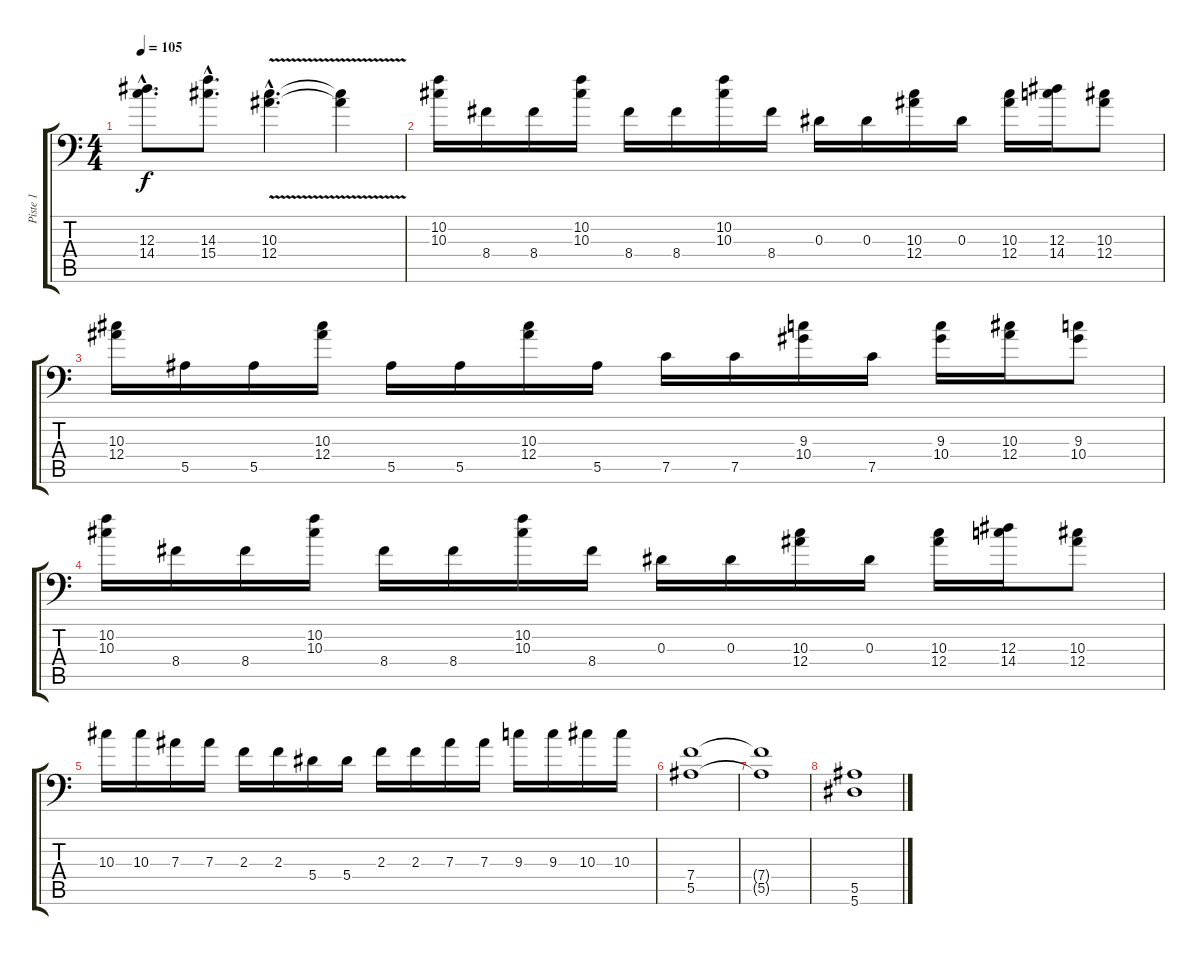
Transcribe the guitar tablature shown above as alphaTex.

\track ("Piste 1" "Piste 1") {instrument distortionguitar}
\staff {score tabs}
\tuning (C4 G3 Eb3 Bb2 F2 Bb1) {hide}
\ts (4 4)
\tempo 105
\clef f4
\ks c
(12.3{hac} 14.4{hac}).8{d dy f} (14.3{hac} 15.4{hac}).8{d} (10.3{v hac} 12.4{v hac}).4{d} (10.3{t} 12.4{t}).4 |
(10.2 10.3).16 8.4.16 8.4.16 (10.2 10.3).16 8.4.16 8.4.16 (10.2 10.3).16 8.4.16 0.3.16 0.3.16 (10.3 12.4).16 0.3.16 (10.3 12.4).16 (12.3 14.4).16 (10.3 12.4).8 |
(10.3 12.4).16 5.5.16 5.5.16 (10.3 12.4).16 5.5.16 5.5.16 (10.3 12.4).16 5.5.16 7.5.16 7.5.16 (9.3 10.4).16 7.5.16 (9.3 10.4).16 (10.3 12.4).16 (9.3 10.4).8 |
(10.2 10.3).16 8.4.16 8.4.16 (10.2 10.3).16 8.4.16 8.4.16 (10.2 10.3).16 8.4.16 0.3.16 0.3.16 (10.3 12.4).16 0.3.16 (10.3 12.4).16 (12.3 14.4).16 (10.3 12.4).8 |
10.3.16 10.3.16 7.3.16 7.3.16 2.3.16 2.3.16 5.4.16 5.4.16 2.3.16 2.3.16 7.3.16 7.3.16 9.3.16 9.3.16 10.3.16 10.3.16 |
(7.4 5.5).1 |
(7.4{t} 5.5{t}).1 |
(5.5 5.6).1
